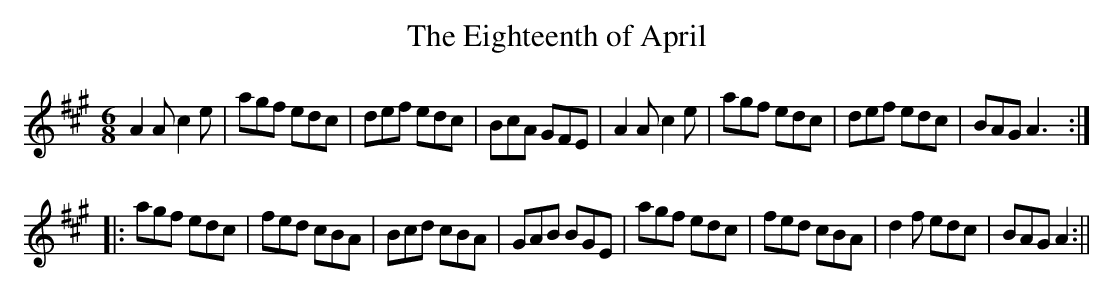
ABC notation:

X:1
T:Eighteenth of April, The
M:6/8
L:1/8
K:A
A2A c2e|agf edc|def edc|BcA GFE|A2A c2e|agf edc|def edc|BAG A3:|
|:agf edc|fed cBA|Bcd cBA|GAB BGE|agf edc|fed cBA|d2f edc|BAG A2:||
